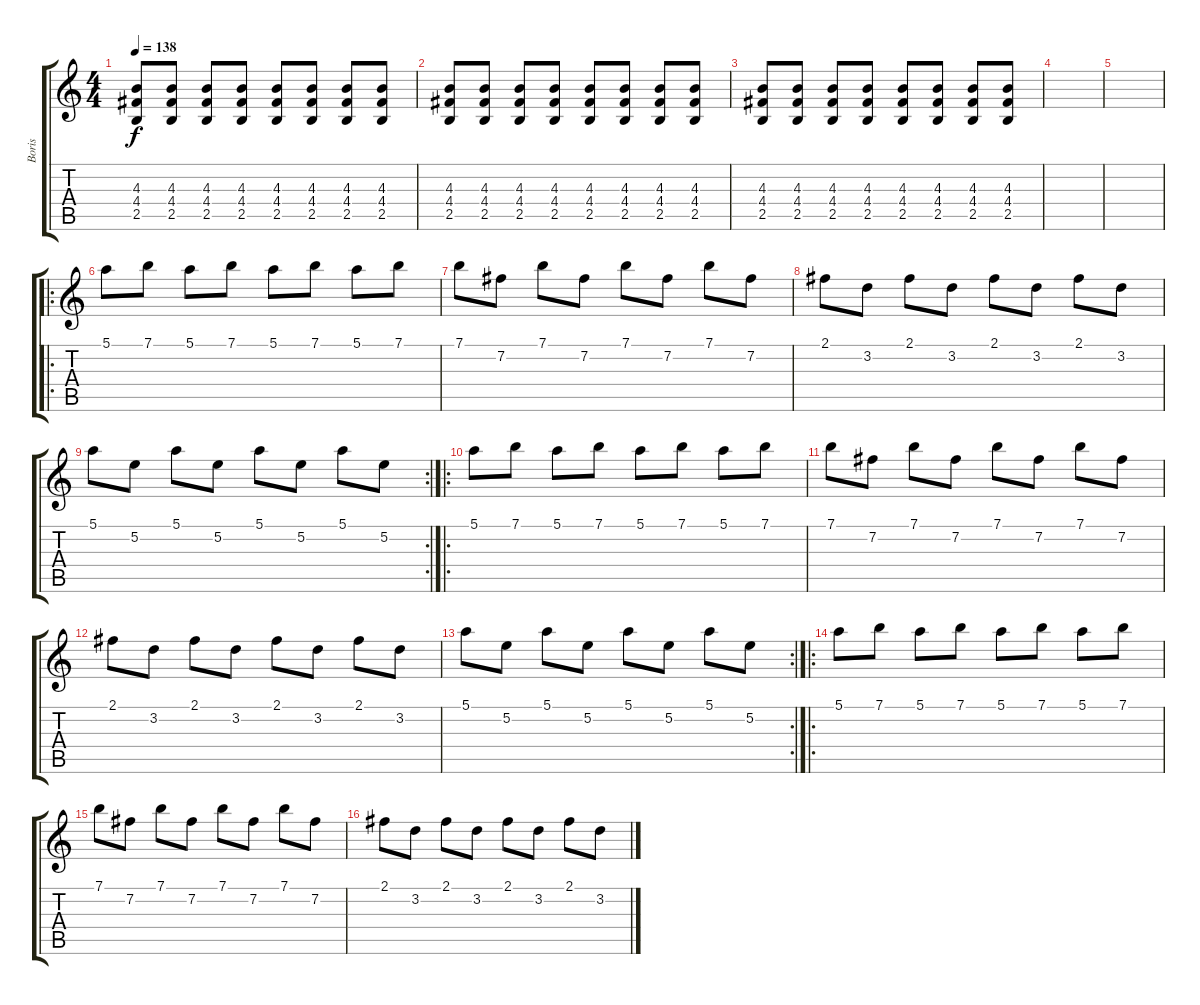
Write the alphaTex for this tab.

\track ("Boris" "Boris") {instrument distortionguitar}
\staff {score tabs}
\tuning (E4 B3 G3 D3 A2 E2) {hide}
\ts (4 4)
\tempo 138
\clef g2
\ks c
(4.3 4.4 2.5).8{dy f} (4.3 4.4 2.5).8 (4.3 4.4 2.5).8 (4.3 4.4 2.5).8 (4.3 4.4 2.5).8 (4.3 4.4 2.5).8 (4.3 4.4 2.5).8 (4.3 4.4 2.5).8 |
(4.3 4.4 2.5).8 (4.3 4.4 2.5).8 (4.3 4.4 2.5).8 (4.3 4.4 2.5).8 (4.3 4.4 2.5).8 (4.3 4.4 2.5).8 (4.3 4.4 2.5).8 (4.3 4.4 2.5).8 |
(4.3 4.4 2.5).8 (4.3 4.4 2.5).8 (4.3 4.4 2.5).8 (4.3 4.4 2.5).8 (4.3 4.4 2.5).8 (4.3 4.4 2.5).8 (4.3 4.4 2.5).8 (4.3 4.4 2.5).8 |
|
|
\ro
5.1.8 7.1.8 5.1.8 7.1.8 5.1.8 7.1.8 5.1.8 7.1.8 |
7.1.8 7.2.8 7.1.8 7.2.8 7.1.8 7.2.8 7.1.8 7.2.8 |
2.1.8 3.2.8 2.1.8 3.2.8 2.1.8 3.2.8 2.1.8 3.2.8 |
\rc 2
5.1.8 5.2.8 5.1.8 5.2.8 5.1.8 5.2.8 5.1.8 5.2.8 |
\ro
5.1.8 7.1.8 5.1.8 7.1.8 5.1.8 7.1.8 5.1.8 7.1.8 |
7.1.8 7.2.8 7.1.8 7.2.8 7.1.8 7.2.8 7.1.8 7.2.8 |
2.1.8 3.2.8 2.1.8 3.2.8 2.1.8 3.2.8 2.1.8 3.2.8 |
\rc 2
5.1.8 5.2.8 5.1.8 5.2.8 5.1.8 5.2.8 5.1.8 5.2.8 |
\ro
5.1.8 7.1.8{volume 11} 5.1.8 7.1.8 5.1.8 7.1.8 5.1.8 7.1.8 |
7.1.8 7.2.8 7.1.8 7.2.8 7.1.8 7.2.8 7.1.8 7.2.8 |
2.1.8 3.2.8 2.1.8 3.2.8 2.1.8 3.2.8 2.1.8 3.2.8
